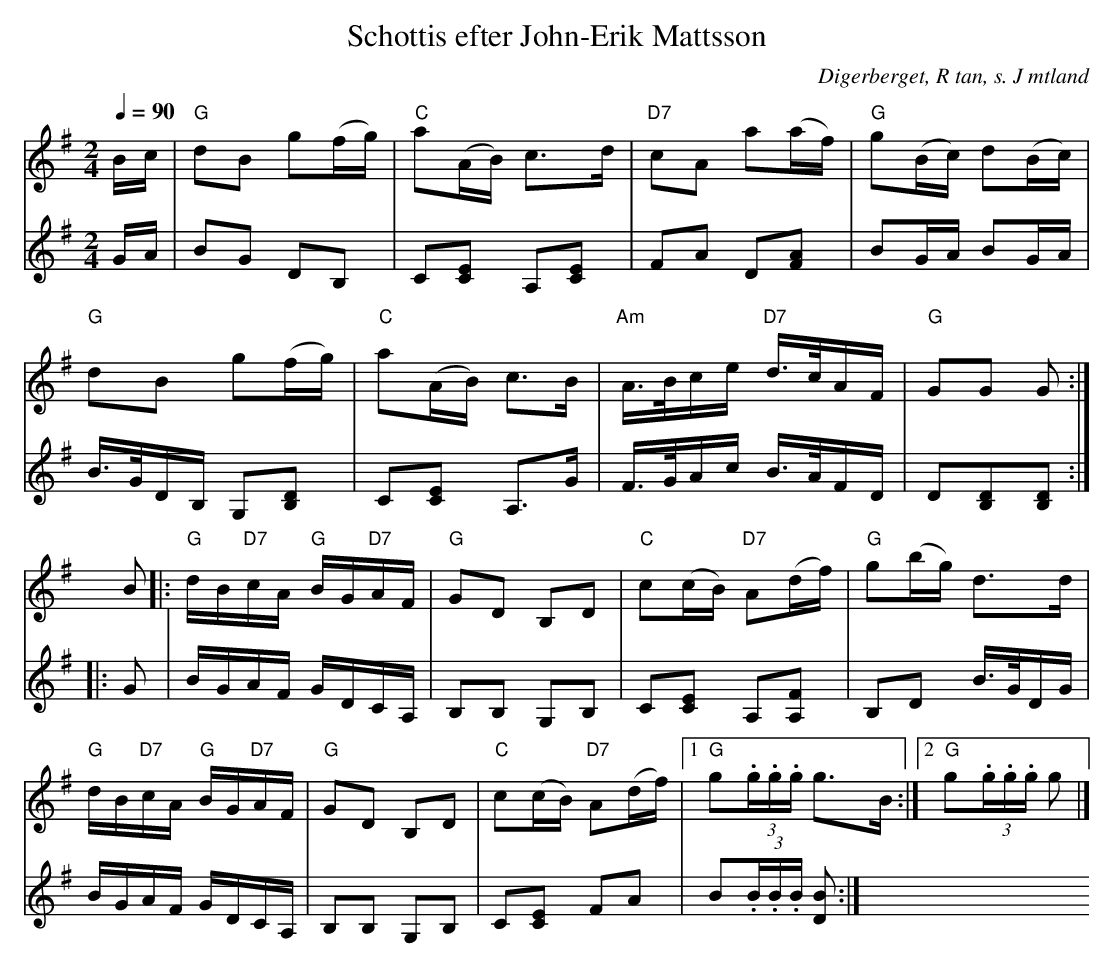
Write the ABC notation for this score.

X:1
T:Schottis efter John-Erik Mattsson
O:Digerberget, R tan, s. J mtland
M:2/4
L:1/16
Q:1/4=90
K:G
V:1
Bc|"G"d2B2 g2(fg)|"C"a2(AB) c3d|"D7"c2A2 a2(af)|"G"g2(Bc) d2(Bc)|!
"G"d2B2 g2(fg)|"C"a2(AB) c3B|"Am"A>Bce "D7"d>cAF|"G"G2G2 G2:|!
B2|:"G"dB"D7"cA "G"BG"D7"AF|"G"G2D2 B,2D2|"C"c2(cB) "D7"A2(df)|"G"g2(bg) d3d|!
"G"dB"D7"cA "G"BG"D7"AF|"G"G2D2 B,2D2|"C"c2(cB) "D7"A2(df)|[1"G"g2(3.g.g.g g3B:|[2"G"g2(3.g.g.g g2|]
V:2
GA|B2G2 D2B,2|C2[C2E2] A,2[C2E2]|F2A2 D2[F2A2]|B2GA B2GA|!
B>GDB, G,2[B,2D2]|C2[C2E2] A,3G|F>GAc B>AFD|D2[B,2D2][B,2D2]::!
G2|BGAF GDCA,|B,2B,2 G,2B,2|C2[C2E2] A,2[A,2F2]|B,2D2 B>GDG|!
BGAF GDCA,|B,2B,2 G,2B,2|C2[C2E2] F2A2|B2(3.B.B.B [D2B2]:|]
